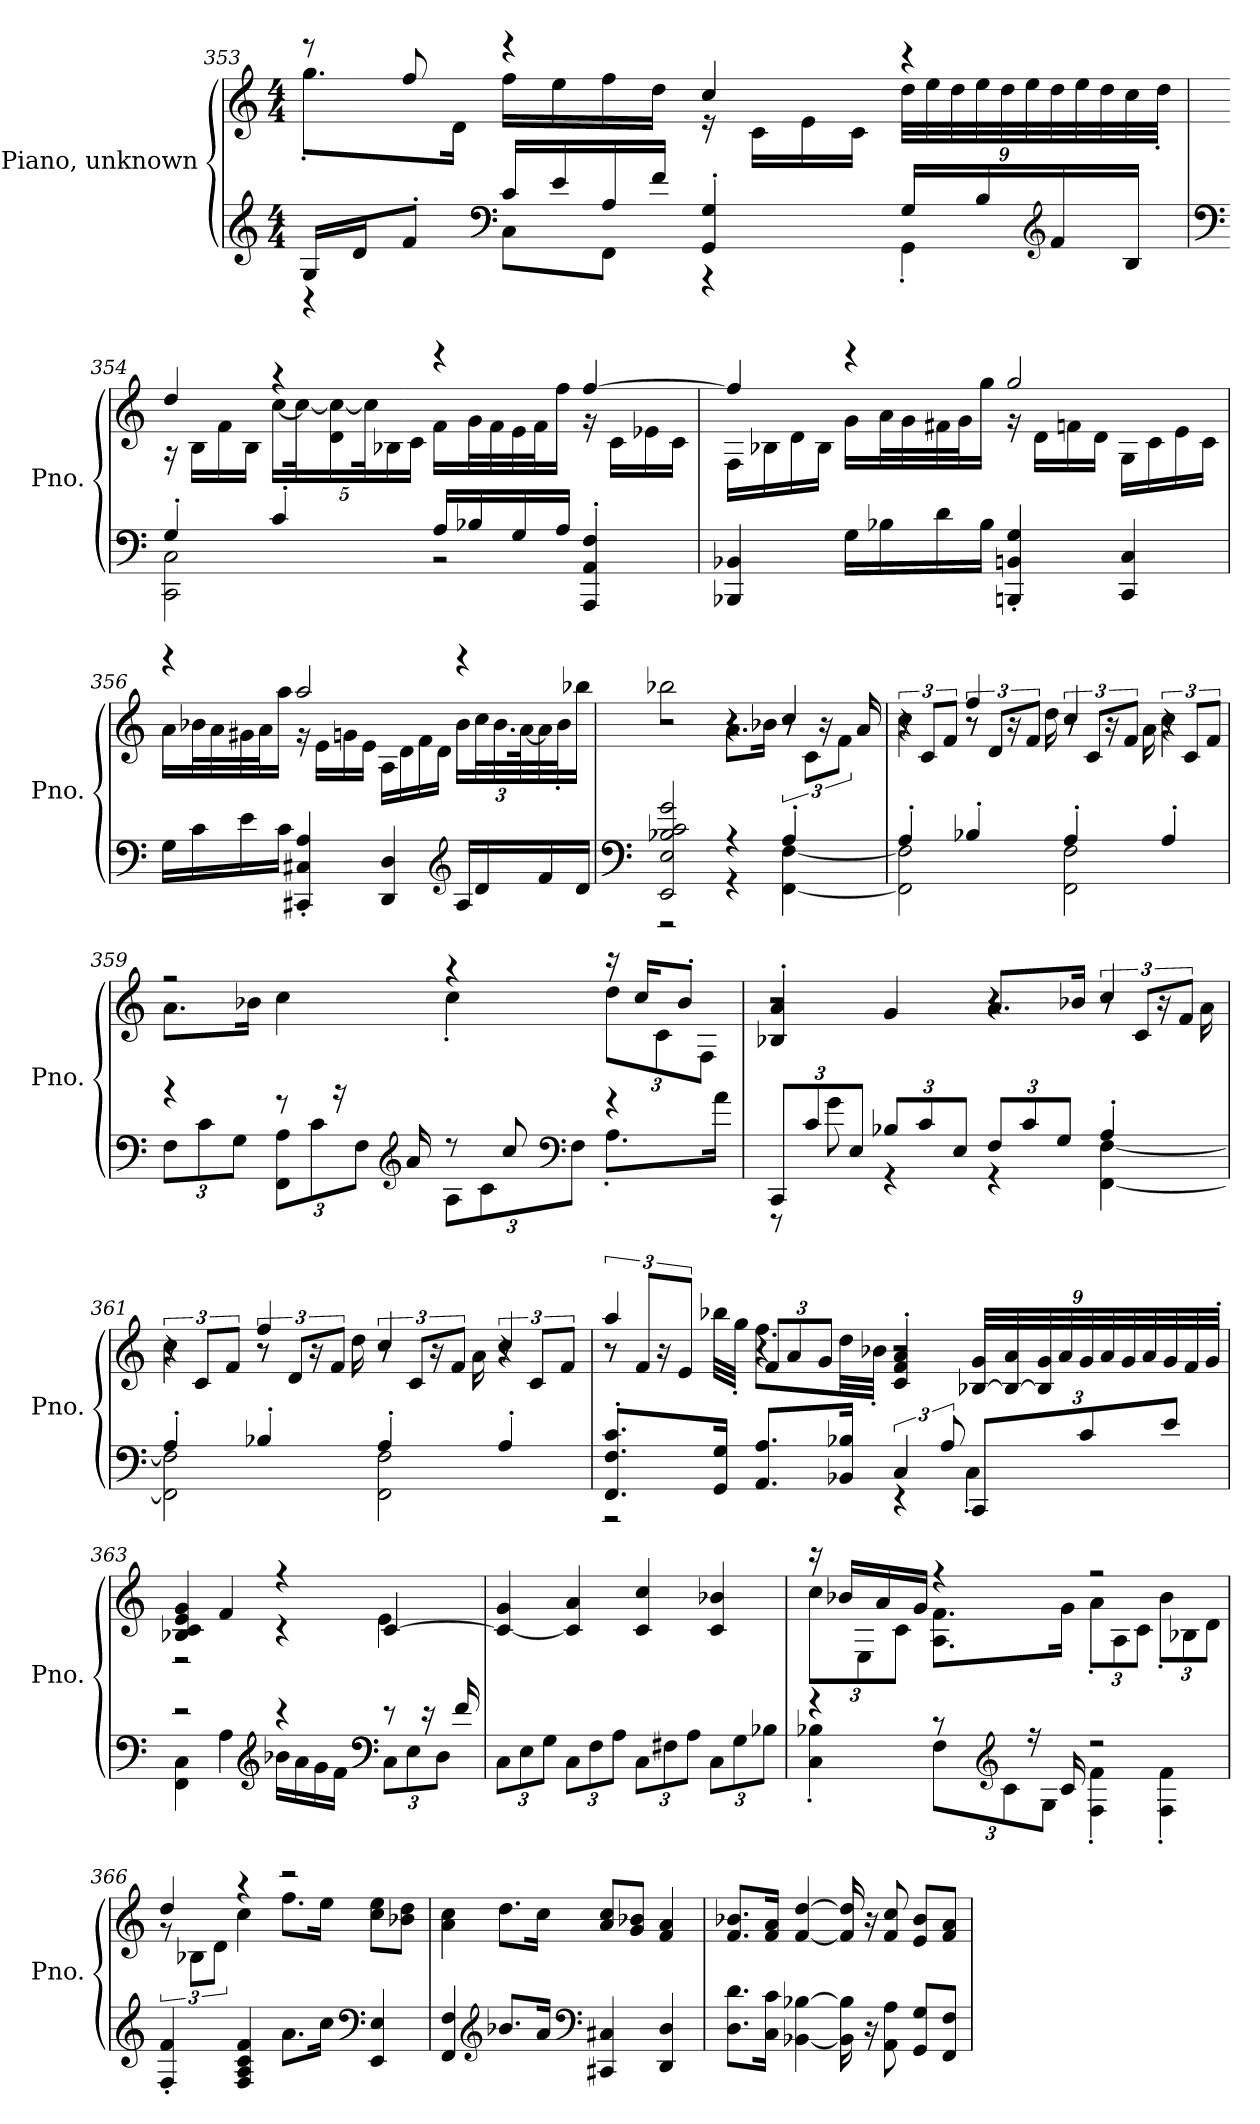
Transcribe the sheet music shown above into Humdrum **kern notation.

**kern	**kern
*part1	*part1
*staff2	*staff1
*I"Piano, unknown	*
*I'Pno.	*
!!LO:LB:g=z
*clefG2	*clefG2
*k[]	*k[]
*M4/4	*M4/4
=353	=353
*^	*^
16G/LL	4r	8r	8.gg'\L
16d/J	.	.	.
8f'/J	.	8ff/	.
.	.	.	16d\Jk
*clefF4	*	*	*
16c/LL	8C\L	4r	16ff\LL
16e/	.	.	16ee\
16A/	8FF\J	.	16ff\
16f/JJ	.	.	16dd\JJ
4GG/' 4G/'	4r	4cc/	16r
.	.	.	16c\LL
.	.	.	16e\
.	.	.	16c\JJ
*	*	*	*Xbrackettup
16G/LL	4GG'\	4r	48dd\LLL
.	.	.	48ee\
.	.	.	48dd\
16B/	.	.	48ee\
.	.	.	48dd\
.	.	.	48ee\
*clefG2	*	*	*
16f/	.	.	48dd\
.	.	.	48ee\
.	.	.	48dd\
16B/JJ	.	.	32cc\
.	.	.	32dd'\JJJ
!!LO:LB:g=z	!!
=354	=354	=354	=354
*clefF4	*	*	*
4G'/	2CC\ 2C\	4dd/	16r
.	.	.	16B\LL
.	.	.	16f\
.	.	.	16B\JJ
4c'/	.	4r	[20cc\LL
.	.	.	40cc\K_
.	.	.	20d\ 20cc\_
.	.	.	40cc\K]
.	.	.	20B-X\
.	.	.	20c\JJ
16A/LL	2r	4r	16f\LL
16B-X/	.	.	32g\L
.	.	.	32f\
16G/	.	.	32e\
.	.	.	32f\J
16A/JJ	.	.	16ff\JJ
4AAA/' 4AA/' 4F/'	.	[4ff/	16r
.	.	.	16c\LL
.	.	.	16e-X\
.	.	.	16c\JJ
*v	*v	*	*
=355	=355	=355
4BBB-X/ 4BB-X/	4ff/]	16F\LL
.	.	16B-X\
.	.	16d\
.	.	16B-\JJ
16G\LL	4r	16g\LL
16B-X\	.	32a\L
.	.	32g\
16d\	.	32f#X\
.	.	32g\J
16B-\JJ	.	16gg\JJ
4BBBn/' 4BBn/' 4G/'	2gg/	16r
.	.	16d\LL
.	.	16fn\
.	.	16d\JJ
4CC/ 4C/	.	16G\LL
.	.	16c\
.	.	16e\
.	.	16c\JJ
!!LO:LB:g=z	!!
=356	=356	=356
16G\LL	4r	16a\LL
16c\	.	32b-X\L
.	.	32a\
16e\	.	32g#X\
.	.	32a\J
16c\JJ	.	16aa\JJ
4CC#X/' 4C#X/' 4A/'	2aa/	16r
.	.	16e\LL
.	.	16gn\
.	.	16e\JJ
4DD/ 4D/	.	16A\LL
.	.	16d\
.	.	16f\
.	.	16d\JJ
*clefG2	*	*
16A/LL	4r	16b-\LL
16d/	.	48cc\L
.	.	48.b-\
.	.	[96a\K
16f/	.	32a\]
.	.	32b-'\J
16d/JJ	.	16bb-X\JJ
*	*v	*v
=357	=357
*clefF4	*
*^	*^
*	*	*	*^
2EE/ 2E/ 2B-X/ 2c/ 2g/	2r	2r	2bb-X\	2r
4r	4r	4r	8.a\L	4r
.	.	.	16b-X\Jk	.
*	*	*	*brackettup	*
4A'/	[4FF\ [4F\	4cc/	12r	8r
.	.	.	12c\L	.
.	.	.	.	16r
.	.	.	12f\J	.
.	.	.	.	16a/
!!LO:LB:g=z	!!	!!
=358	=358	=358	=358	=358
4A'/	2FF\] 2F\]	4r	4cc\	12r
.	.	.	.	12c/L
.	.	.	.	12f/J
4B-X'/	.	4ff/	8r	12r
.	.	.	.	12d/L
.	.	.	16r	.
.	.	.	.	12f/J
.	.	.	16dd\	.
4A'/	2FF\ 2F\	4cc/	8r	12r
.	.	.	.	12c/L
.	.	.	16r	.
.	.	.	.	12f/J
.	.	.	16a\	.
4A'/	.	4r	4cc\	12r
.	.	.	.	12c/L
.	.	.	.	12f/J
*	*	*v	*v	*v
=359	=359	=359
*	*Xbrackettup	*
*	*	*^
4r	12F\L	2r	8.a\L
.	12c\	.	.
.	12G\J	.	.
.	.	.	16b-X\Jk
8r	12FF\ 12A\L	.	4cc\
.	12c\	.	.
16r	.	.	.
.	12F\J	.	.
*clefG2	*	*	*
16a/	.	.	.
8r	12A\L	4r	4cc'\
.	12c\	.	.
8cc/	.	.	.
*clefF4	*	*	*
.	12F\J	.	.
*	*	*	*Xbrackettup
4r	8.A'\L	16r	12dd\L
.	.	16cc/KL	.
.	.	.	12c\
.	.	8b-'/J	.
.	.	.	12F\J
.	16a\Jk	.	.
!!LO:LB:g=z
=360	=360	=360	=360
*	*	*	*^
12CC/L	8r	2r	2r	4B-X/' 4a/'
12c/	.	.	.	.
.	8g\	.	.	.
12E/J	.	.	.	.
12B-X/L	4r	.	.	4g/
12c/	.	.	.	.
12E/J	.	.	.	.
12F/L	4r	4r	4r	8.a/L
12c/	.	.	.	.
12G/J	.	.	.	.
.	.	.	.	16b-X/Jk
*	*	*	*	*brackettup
4A'/	[4FF\ [4F\	4cc/	8r	12r
.	.	.	.	12c/L
.	.	.	16r	.
.	.	.	.	12f/J
.	.	.	16a\	.
=361	=361	=361	=361	=361
4A'/	2FF\] 2F\]	4r	4cc\	12r
.	.	.	.	12c/L
.	.	.	.	12f/J
4B-X'/	.	4ff/	8r	12r
.	.	.	.	12d/L
.	.	.	16r	.
.	.	.	.	12f/J
.	.	.	16dd\	.
4A'/	2FF\ 2F\	4cc/	8r	12r
.	.	.	.	12c/L
.	.	.	16r	.
.	.	.	.	12f/J
.	.	.	16a\	.
4A'/	.	4cc/	4r	12r
.	.	.	.	12c/L
.	.	.	.	12f/J
!!LO:PB:g=z	!!	!!
=362	=362	=362	=362	=362
8.FF/' 8.F/' 8.c/'L	2r	4aa/	8r	12r
.	.	.	.	12f/L
.	.	.	16r	.
.	.	.	.	12e/J
16GG/ 16G/Jk	.	.	32bb-X\LLL	.
.	.	.	32gg'\JJJ	.
*	*	*	*	*Xbrackettup
8.AA/ 8.A/L	.	4r	8.ff\L	12f/L
.	.	.	.	12a/
.	.	.	.	12g/J
16BB-X/ 16B-X/Jk	.	.	32dd\LL	.
.	.	.	32b-X'\JJJ	.
*brackettup	*	*	*	*
6C/	4r	2r	2r	4c/' 4f/' 4a/'
12A/	.	.	.	.
*Xbrackettup	*	*	*	*
12CC/L	4C'\	.	.	[48B-X/ 48g/LLL
.	.	.	.	48B-/_ 48a/
.	.	.	.	48B-/] 48g/
.	.	.	.	48a/
12c/	.	.	.	48g/
.	.	.	.	48a/
.	.	.	.	48g/
.	.	.	.	48a/
12e/J	.	.	.	48g/
.	.	.	.	32f/
.	.	.	.	32g'/JJJ
*	*	*	*v	*v
=363	=363	=363	=363
2r	4FF\ 4C\	4B-X/ 4c/ 4e/ 4g/	2r
.	4A\	4f/	.
*clefG2	*	*	*
4r	16b-X\LL	4r	4r
.	16a\	.	.
.	16g\	.	.
.	16f\JJ	.	.
*clefF4	*	*	*
8r	12C\L	[4c/	4e\
.	12E\	.	.
16r	.	.	.
.	12D\J	.	.
16f/	.	.	.
*v	*v	*	*
*	*v	*v
!!LO:LB:g=z
=364	=364
12C\L	4c/_ 4g/
12E\	.
12G\J	.
12C\L	4c/] 4a/
12F\	.
12A\J	.
12C\L	4c/ 4cc/
12F#X\	.
12A\J	.
12C\L	4c/ 4b-X/
12G\	.
12B-X\J	.
=365	=365
*^	*^
4r	4C\' 4B-X\'	16r	12cc\L
.	.	16b-X/LL	.
.	.	.	12E\
.	.	16a/	.
.	.	.	12c\J
.	.	16g/JJ	.
8r	12F\L	4r	8.A\ 8.f\L
*clefG2	*	*	*
.	12c\	.	.
16r	.	.	.
.	12G\J	.	.
16c/	.	.	16g\Jk
2r	4F\' 4f\'	2r	12a'\L
.	.	.	12A\
.	.	.	12c\J
.	4F\' 4f\'	.	12b-'\L
.	.	.	12B-X\
.	.	.	12d\J
*v	*v	*	*
!!LO:LB:g=z	!!
=366	=366	=366
*	*	*brackettup
4F/' 4f/'	4dd/	12r
.	.	12B-X\L
.	.	12d\J
4F/ 4A/ 4c/ 4f/	4r	4cc\
8.a\L	2r	8.ff\L
16cc\Jk	.	16ee\Jk
*clefF4	*	*
4EE/ 4E/	.	8cc\ 8ee\L
.	.	8b-X\ 8dd\J
*	*v	*v
=367	=367
4FF/ 4F/	4a\ 4cc\
*clefG2	*
8.b-X/L	8.dd\L
16a/Jk	16cc\Jk
*clefF4	*
4CC#X/ 4C#X/	8a/ 8cc/L
.	8g/ 8b-X/J
4DD/ 4D/	4f/ 4a/
=368	=368
8.D\ 8.d\L	8.f/ 8.b-X/L
16C\ 16c\Jk	16f/ 16a/Jk
[4BB-X\ [4B-X\	[4f/ [4dd/
16BB-\] 16B-\]	16f/] 16dd/]
16r	16r
8AA\ 8A\	8f/ 8cc/
8GG/ 8G/L	8e/ 8b-/L
8FF/ 8F/J	8f/ 8a/J
=	=
*-	*-
